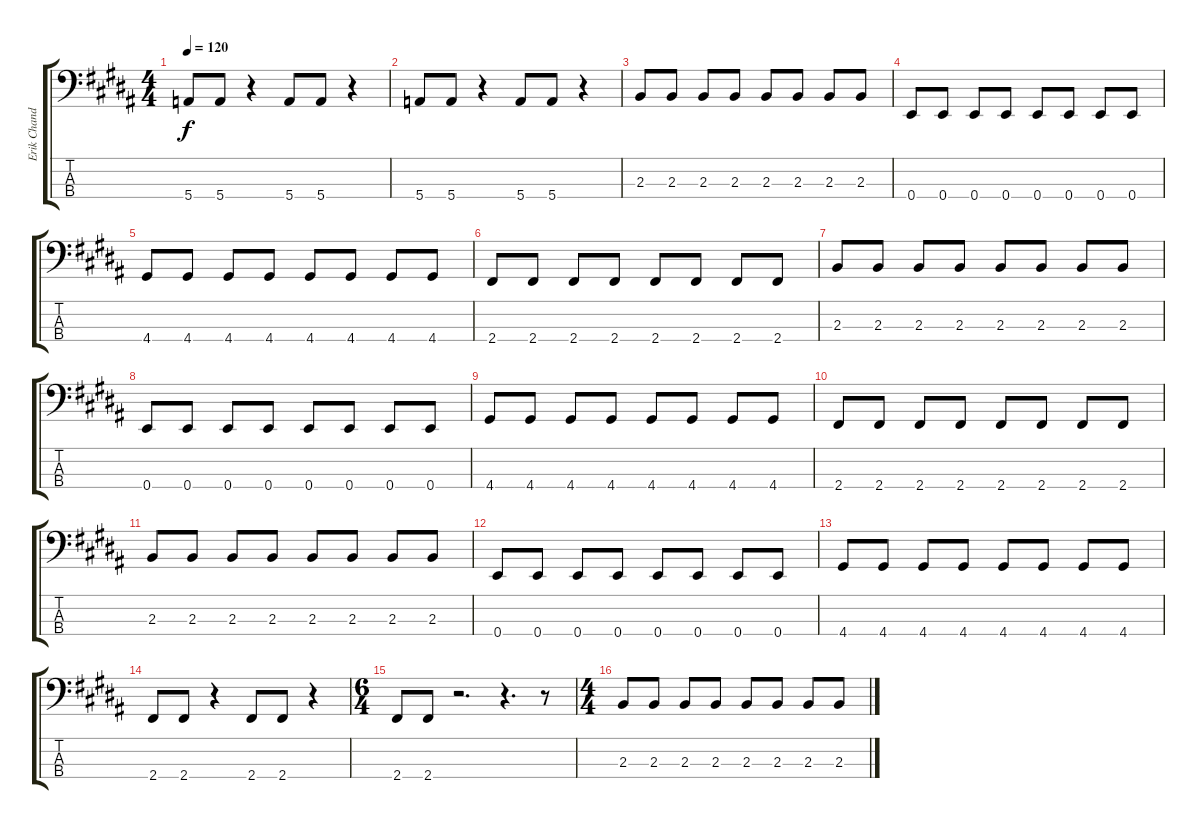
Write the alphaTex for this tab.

\track ("Erik Chandler - Bass" "Erik Chand") {instrument electricbasspick}
\staff {score tabs}
\tuning (G2 D2 A1 E1) {hide}
\ts (4 4)
\tempo 120
\clef f4
\ks b
5.4.8{dy f} 5.4.8 r.4 5.4.8 5.4.8 r.4 |
5.4.8 5.4.8 r.4 5.4.8 5.4.8 r.4 |
2.3.8 2.3.8 2.3.8 2.3.8 2.3.8 2.3.8 2.3.8 2.3.8 |
0.4.8 0.4.8 0.4.8 0.4.8 0.4.8 0.4.8 0.4.8 0.4.8 |
4.4.8 4.4.8 4.4.8 4.4.8 4.4.8 4.4.8 4.4.8 4.4.8 |
2.4.8 2.4.8 2.4.8 2.4.8 2.4.8 2.4.8 2.4.8 2.4.8 |
2.3.8 2.3.8 2.3.8 2.3.8 2.3.8 2.3.8 2.3.8 2.3.8 |
0.4.8 0.4.8 0.4.8 0.4.8 0.4.8 0.4.8 0.4.8 0.4.8 |
4.4.8 4.4.8 4.4.8 4.4.8 4.4.8 4.4.8 4.4.8 4.4.8 |
2.4.8 2.4.8 2.4.8 2.4.8 2.4.8 2.4.8 2.4.8 2.4.8 |
2.3.8 2.3.8 2.3.8 2.3.8 2.3.8 2.3.8 2.3.8 2.3.8 |
0.4.8 0.4.8 0.4.8 0.4.8 0.4.8 0.4.8 0.4.8 0.4.8 |
4.4.8 4.4.8 4.4.8 4.4.8 4.4.8 4.4.8 4.4.8 4.4.8 |
2.4.8 2.4.8 r.4 2.4.8 2.4.8 r.4 |
\ts (6 4)
2.4.8 2.4.8 r.2{d} r.4{d} r.8 |
\ts (4 4)
2.3.8 2.3.8 2.3.8 2.3.8 2.3.8 2.3.8 2.3.8 2.3.8
